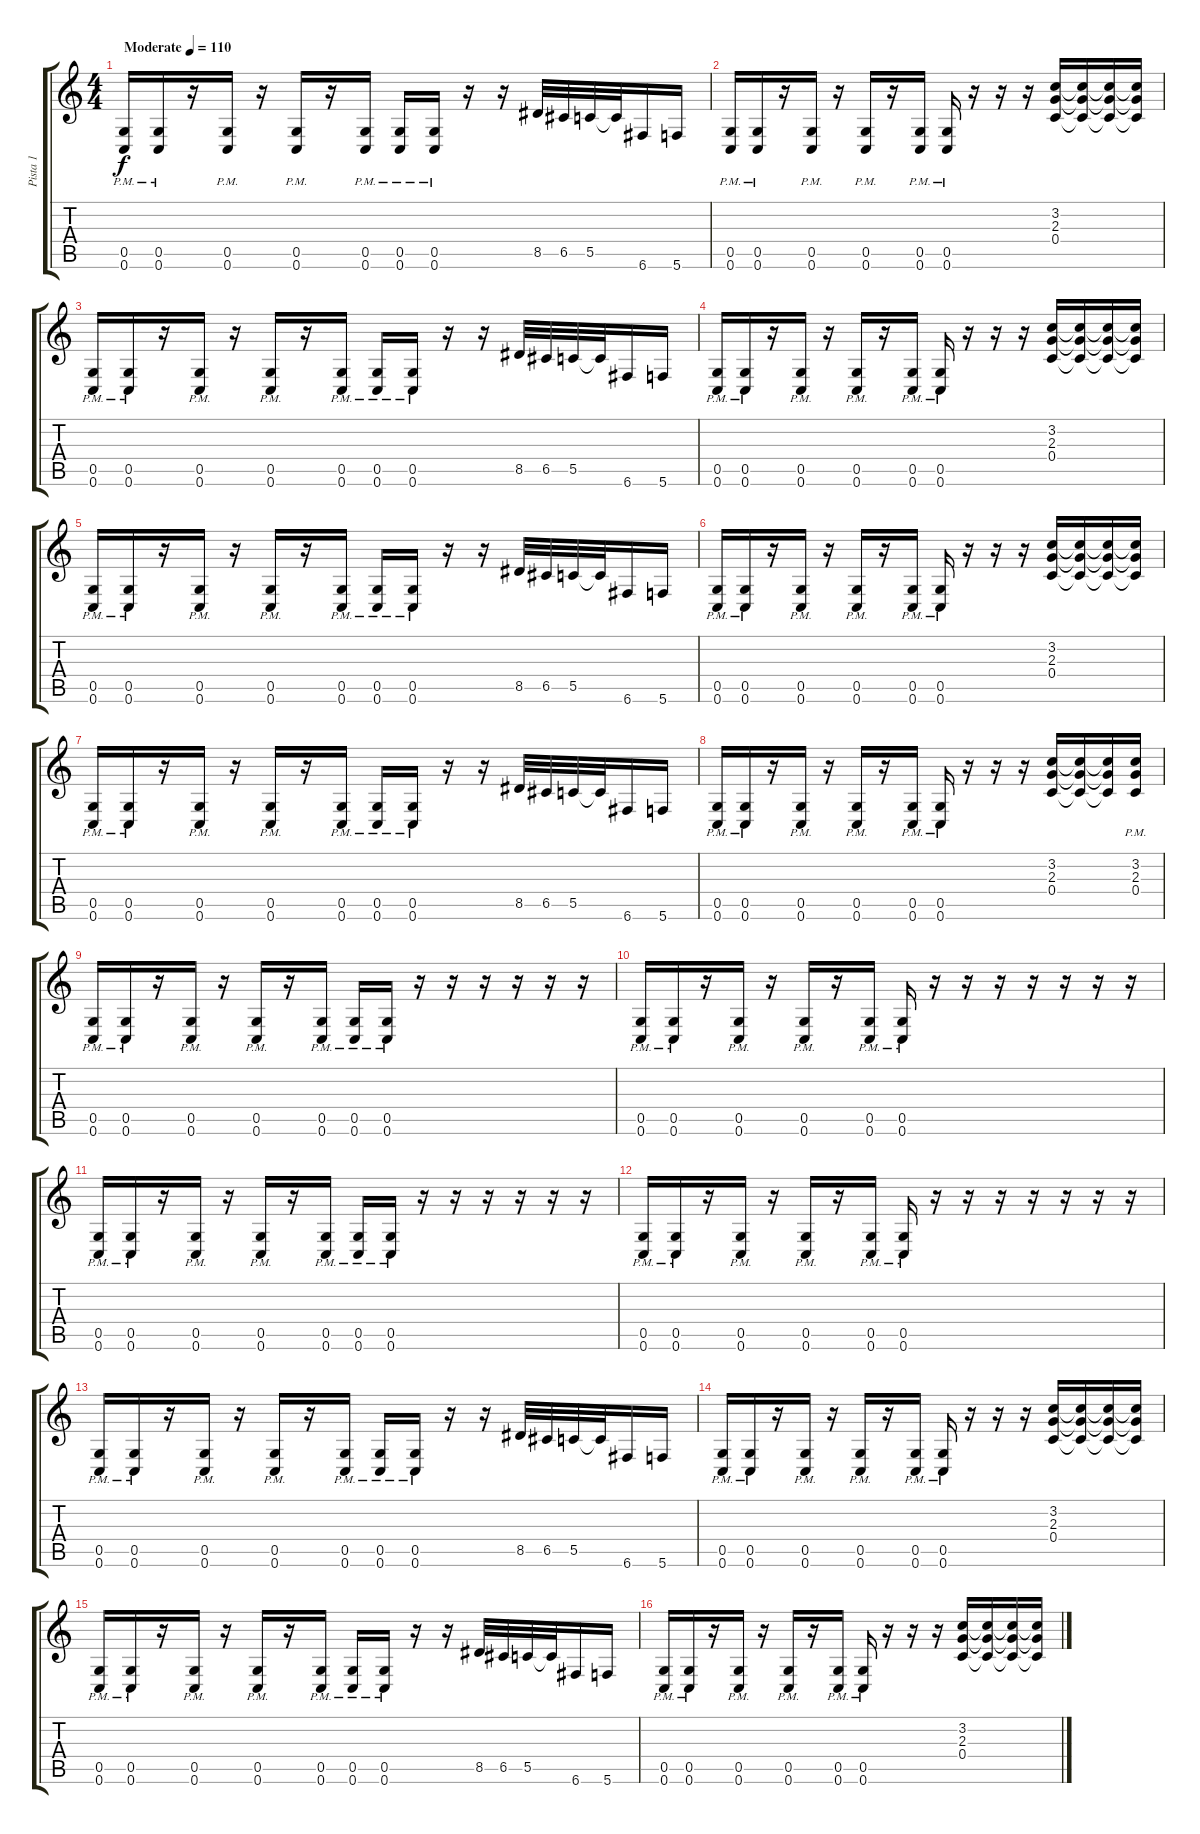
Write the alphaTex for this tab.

\track ("Pista 1" "Pista 1") {instrument distortionguitar}
\staff {score tabs}
\tuning (D4 A3 F3 C3 G2 C2) {hide}
\ts (4 4)
\tempo (110 "Moderate")
\clef g2
\ks c
(0.5{pm} 0.6{pm}).16{dy f instrument distortionguitar} (0.5{pm} 0.6{pm}).16 r.16 (0.5{pm} 0.6{pm}).16 r.16 (0.5{pm} 0.6{pm}).16 r.16 (0.5{pm} 0.6{pm}).16 (0.5{pm} 0.6{pm}).16 (0.5{pm} 0.6{pm}).16 r.16 r.16 8.5.32 6.5.32 5.5.32 5.5{t}.32 6.6.16 5.6.16 |
(0.5{pm} 0.6{pm}).16 (0.5{pm} 0.6{pm}).16 r.16 (0.5{pm} 0.6{pm}).16 r.16 (0.5{pm} 0.6{pm}).16 r.16 (0.5{pm} 0.6{pm}).16 (0.5{pm} 0.6{pm}).16 r.16 r.16 r.16 (3.2 2.3 0.4).16 (3.2{t} 2.3{t} 0.4{t}).16 (3.2{t} 2.3{t} 0.4{t}).16 (3.2{t} 2.3{t} 0.4{t}).16 |
(0.5{pm} 0.6{pm}).16 (0.5{pm} 0.6{pm}).16 r.16 (0.5{pm} 0.6{pm}).16 r.16 (0.5{pm} 0.6{pm}).16 r.16 (0.5{pm} 0.6{pm}).16 (0.5{pm} 0.6{pm}).16 (0.5{pm} 0.6{pm}).16 r.16 r.16 8.5.32 6.5.32 5.5.32 5.5{t}.32 6.6.16 5.6.16 |
(0.5{pm} 0.6{pm}).16 (0.5{pm} 0.6{pm}).16 r.16 (0.5{pm} 0.6{pm}).16 r.16 (0.5{pm} 0.6{pm}).16 r.16 (0.5{pm} 0.6{pm}).16 (0.5{pm} 0.6{pm}).16 r.16 r.16 r.16 (3.2 2.3 0.4).16 (3.2{t} 2.3{t} 0.4{t}).16 (3.2{t} 2.3{t} 0.4{t}).16 (3.2{t} 2.3{t} 0.4{t}).16 |
(0.5{pm} 0.6{pm}).16 (0.5{pm} 0.6{pm}).16 r.16 (0.5{pm} 0.6{pm}).16 r.16 (0.5{pm} 0.6{pm}).16 r.16 (0.5{pm} 0.6{pm}).16 (0.5{pm} 0.6{pm}).16 (0.5{pm} 0.6{pm}).16 r.16 r.16 8.5.32 6.5.32 5.5.32 5.5{t}.32 6.6.16 5.6.16 |
(0.5{pm} 0.6{pm}).16 (0.5{pm} 0.6{pm}).16 r.16 (0.5{pm} 0.6{pm}).16 r.16 (0.5{pm} 0.6{pm}).16 r.16 (0.5{pm} 0.6{pm}).16 (0.5{pm} 0.6{pm}).16 r.16 r.16 r.16 (3.2 2.3 0.4).16 (3.2{t} 2.3{t} 0.4{t}).16 (3.2{t} 2.3{t} 0.4{t}).16 (3.2{t} 2.3{t} 0.4{t}).16 |
(0.5{pm} 0.6{pm}).16 (0.5{pm} 0.6{pm}).16 r.16 (0.5{pm} 0.6{pm}).16 r.16 (0.5{pm} 0.6{pm}).16 r.16 (0.5{pm} 0.6{pm}).16 (0.5{pm} 0.6{pm}).16 (0.5{pm} 0.6{pm}).16 r.16 r.16 8.5.32 6.5.32 5.5.32 5.5{t}.32 6.6.16 5.6.16 |
(0.5{pm} 0.6{pm}).16 (0.5{pm} 0.6{pm}).16 r.16 (0.5{pm} 0.6{pm}).16 r.16 (0.5{pm} 0.6{pm}).16 r.16 (0.5{pm} 0.6{pm}).16 (0.5{pm} 0.6{pm}).16 r.16 r.16 r.16 (3.2 2.3 0.4).16 (3.2{t} 2.3{t} 0.4{t}).16 (3.2{t} 2.3{t} 0.4{t}).16 (3.2{pm} 2.3{pm} 0.4{pm}).16 |
(0.5{pm} 0.6{pm}).16 (0.5{pm} 0.6{pm}).16 r.16 (0.5{pm} 0.6{pm}).16 r.16 (0.5{pm} 0.6{pm}).16 r.16 (0.5{pm} 0.6{pm}).16 (0.5{pm} 0.6{pm}).16 (0.5{pm} 0.6{pm}).16 r.16 r.16 r.16 r.16 r.16 r.16 |
(0.5{pm} 0.6{pm}).16 (0.5{pm} 0.6{pm}).16 r.16 (0.5{pm} 0.6{pm}).16 r.16 (0.5{pm} 0.6{pm}).16 r.16 (0.5{pm} 0.6{pm}).16 (0.5{pm} 0.6{pm}).16 r.16 r.16 r.16 r.16 r.16 r.16 r.16 |
(0.5{pm} 0.6{pm}).16 (0.5{pm} 0.6{pm}).16 r.16 (0.5{pm} 0.6{pm}).16 r.16 (0.5{pm} 0.6{pm}).16 r.16 (0.5{pm} 0.6{pm}).16 (0.5{pm} 0.6{pm}).16 (0.5{pm} 0.6{pm}).16 r.16 r.16 r.16 r.16 r.16 r.16 |
(0.5{pm} 0.6{pm}).16 (0.5{pm} 0.6{pm}).16 r.16 (0.5{pm} 0.6{pm}).16 r.16 (0.5{pm} 0.6{pm}).16 r.16 (0.5{pm} 0.6{pm}).16 (0.5{pm} 0.6{pm}).16 r.16 r.16 r.16 r.16 r.16 r.16 r.16 |
(0.5{pm} 0.6{pm}).16 (0.5{pm} 0.6{pm}).16 r.16 (0.5{pm} 0.6{pm}).16 r.16 (0.5{pm} 0.6{pm}).16 r.16 (0.5{pm} 0.6{pm}).16 (0.5{pm} 0.6{pm}).16 (0.5{pm} 0.6{pm}).16 r.16 r.16 8.5.32 6.5.32 5.5.32 5.5{t}.32 6.6.16 5.6.16 |
(0.5{pm} 0.6{pm}).16 (0.5{pm} 0.6{pm}).16 r.16 (0.5{pm} 0.6{pm}).16 r.16 (0.5{pm} 0.6{pm}).16 r.16 (0.5{pm} 0.6{pm}).16 (0.5{pm} 0.6{pm}).16 r.16 r.16 r.16 (3.2 2.3 0.4).16 (3.2{t} 2.3{t} 0.4{t}).16 (3.2{t} 2.3{t} 0.4{t}).16 (3.2{t} 2.3{t} 0.4{t}).16 |
(0.5{pm} 0.6{pm}).16 (0.5{pm} 0.6{pm}).16 r.16 (0.5{pm} 0.6{pm}).16 r.16 (0.5{pm} 0.6{pm}).16 r.16 (0.5{pm} 0.6{pm}).16 (0.5{pm} 0.6{pm}).16 (0.5{pm} 0.6{pm}).16 r.16 r.16 8.5.32 6.5.32 5.5.32 5.5{t}.32 6.6.16 5.6.16 |
(0.5{pm} 0.6{pm}).16 (0.5{pm} 0.6{pm}).16 r.16 (0.5{pm} 0.6{pm}).16 r.16 (0.5{pm} 0.6{pm}).16 r.16 (0.5{pm} 0.6{pm}).16 (0.5{pm} 0.6{pm}).16 r.16 r.16 r.16 (3.2 2.3 0.4).16 (3.2{t} 2.3{t} 0.4{t}).16 (3.2{t} 2.3{t} 0.4{t}).16 (3.2{t} 2.3{t} 0.4{t}).16
